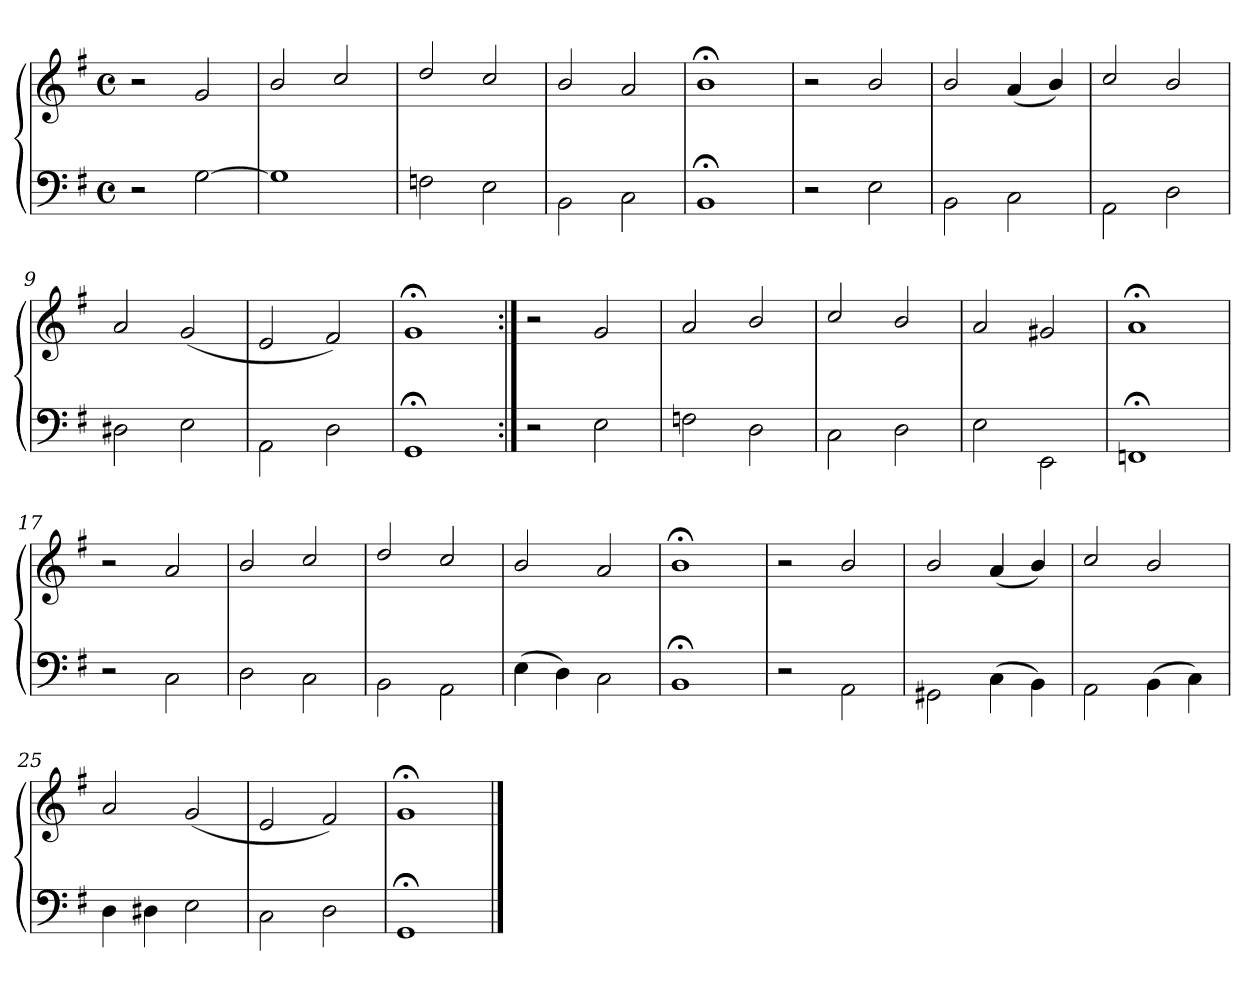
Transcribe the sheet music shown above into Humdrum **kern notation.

**kern	**kern
*part1	*part1
*staff2	*staff1
*clefF4	*clefG2
*k[f#]	*k[f#]
*M4/4	*M4/4
*met(c)	*met(c)
=1	=1
2r	2r
[2G\	2g/
=2	=2
1G\]	2b/
.	2cc/
=3	=3
2Fn\	2dd/
2E\	2cc/
=4	=4
2BB\	2b/
2C\	2a/
=5	=5
1BB;\	1b;</
=6	=6
2r	2r
2E\	2b/
=7	=7
2BB\	2b/
2C\	(4a/
.	4b/)
=8	=8
2AA\	2cc/
2D\	2b/
=9	=9
2D#X\	2a/
2E\	(2g/
=10	=10
2AA\	2e/
2D\	2f#/)
=11	=11
1GG;\	1g;</
!!LO:LB:g=z
=12:|!	=12:|!
2r	2r
2E\	2g/
=13	=13
2Fn\	2a/
2D\	2b/
=14	=14
2C\	2cc/
2D\	2b/
=15	=15
2E\	2a/
2EE\	2g#X/
=16	=16
1FFn;\	1a;</
=17	=17
2r	2r
2C\	2a/
=18	=18
2D\	2b/
2C\	2cc/
=19	=19
2BB\	2dd/
2AA\	2cc/
=20	=20
(4E\	2b/
4D\)	.
2C\	2a/
=21	=21
1BB;\	1b;</
!!LO:LB:g=z
=22	=22
2r	2r
2AA\	2b/
=23	=23
2GG#X\	2b/
(4C\	(4a/
4BB\)	4b/)
=24	=24
2AA\	2cc/
(4BB\	2b/
4C\)	.
=25	=25
4D\	2a/
4D#X\	.
2E\	(2g/
=26	=26
2C\	2e/
2D\	2f#/)
=27	=27
1GG;\	1g;</
==	==
*-	*-
